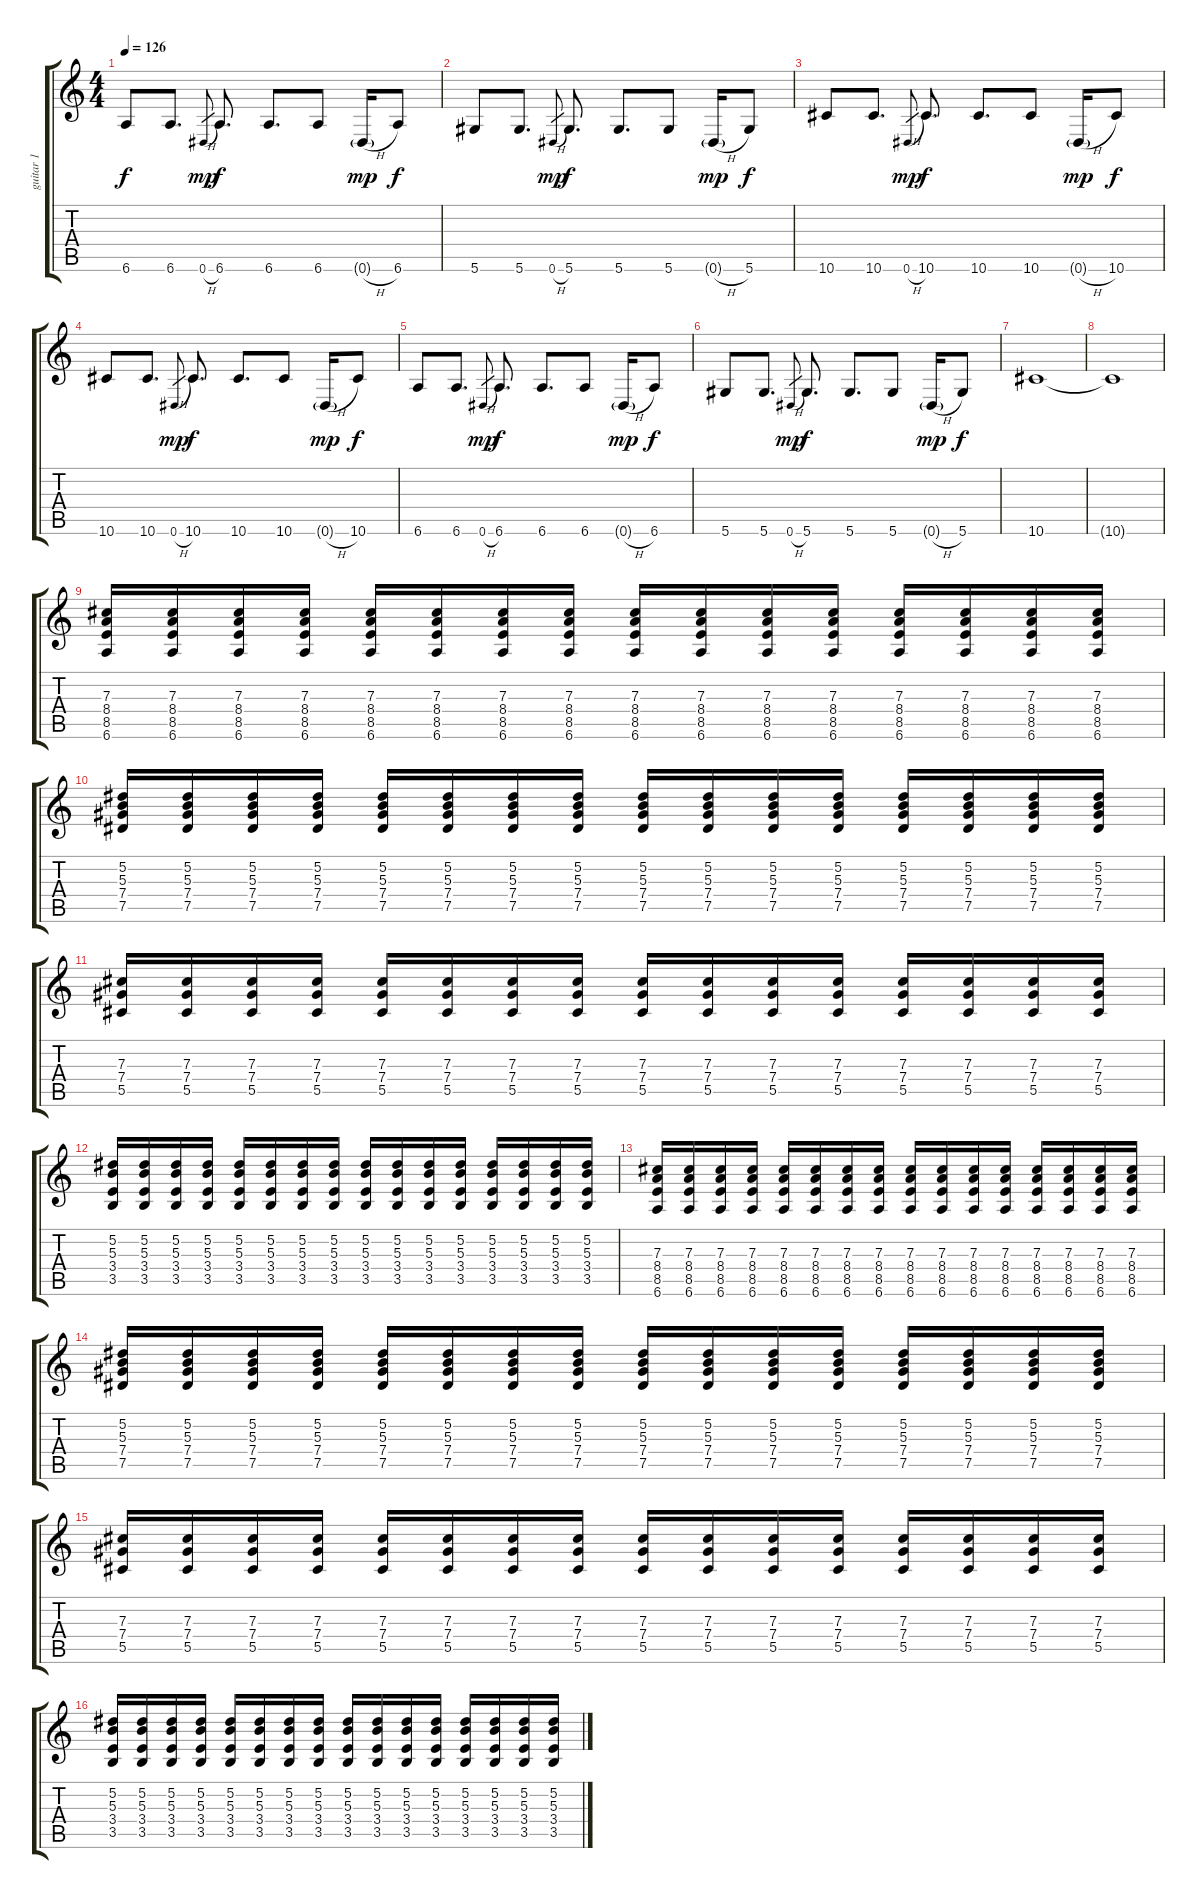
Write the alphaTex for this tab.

\track ("guitar 1" "guitar 1") {instrument overdrivenguitar}
\staff {score tabs}
\tuning (Eb4 Bb3 Gb3 Db3 Ab2 Eb2) {hide}
\ts (4 4)
\tempo 126
\clef g2
\ks c
6.6.8{dy f} 6.6.8{d} 0.6{h}.8{gr dy mp} 6.6.8{d dy f} 6.6.8{d} 6.6.8 0.6{h g}.16{dy mp} 6.6.8{dy f} |
5.6.8 5.6.8{d} 0.6{h}.8{gr dy mp} 5.6.8{d dy f} 5.6.8{d} 5.6.8 0.6{h g}.16{dy mp} 5.6.8{dy f} |
10.6.8 10.6.8{d} 0.6{h}.8{gr dy mp} 10.6.8{d dy f} 10.6.8{d} 10.6.8 0.6{h g}.16{dy mp} 10.6.8{dy f} |
10.6.8 10.6.8{d} 0.6{h}.8{gr dy mp} 10.6.8{d dy f} 10.6.8{d} 10.6.8 0.6{h g}.16{dy mp} 10.6.8{dy f} |
6.6.8 6.6.8{d} 0.6{h}.8{gr dy mp} 6.6.8{d dy f} 6.6.8{d} 6.6.8 0.6{h g}.16{dy mp} 6.6.8{dy f} |
5.6.8 5.6.8{d} 0.6{h}.8{gr dy mp} 5.6.8{d dy f} 5.6.8{d} 5.6.8 0.6{h g}.16{dy mp} 5.6.8{dy f} |
10.6.1 |
10.6{t}.1 |
(7.3 8.4 8.5 6.6).16 (7.3 8.4 8.5 6.6).16 (7.3 8.4 8.5 6.6).16 (7.3 8.4 8.5 6.6).16 (7.3 8.4 8.5 6.6).16 (7.3 8.4 8.5 6.6).16 (7.3 8.4 8.5 6.6).16 (7.3 8.4 8.5 6.6).16 (7.3 8.4 8.5 6.6).16 (7.3 8.4 8.5 6.6).16 (7.3 8.4 8.5 6.6).16 (7.3 8.4 8.5 6.6).16 (7.3 8.4 8.5 6.6).16 (7.3 8.4 8.5 6.6).16 (7.3 8.4 8.5 6.6).16 (7.3 8.4 8.5 6.6).16 |
(5.2 5.3 7.4 7.5).16 (5.2 5.3 7.4 7.5).16 (5.2 5.3 7.4 7.5).16 (5.2 5.3 7.4 7.5).16 (5.2 5.3 7.4 7.5).16 (5.2 5.3 7.4 7.5).16 (5.2 5.3 7.4 7.5).16 (5.2 5.3 7.4 7.5).16 (5.2 5.3 7.4 7.5).16 (5.2 5.3 7.4 7.5).16 (5.2 5.3 7.4 7.5).16 (5.2 5.3 7.4 7.5).16 (5.2 5.3 7.4 7.5).16 (5.2 5.3 7.4 7.5).16 (5.2 5.3 7.4 7.5).16 (5.2 5.3 7.4 7.5).16 |
(7.3 7.4 5.5).16 (7.3 7.4 5.5).16 (7.3 7.4 5.5).16 (7.3 7.4 5.5).16 (7.3 7.4 5.5).16 (7.3 7.4 5.5).16 (7.3 7.4 5.5).16 (7.3 7.4 5.5).16 (7.3 7.4 5.5).16 (7.3 7.4 5.5).16 (7.3 7.4 5.5).16 (7.3 7.4 5.5).16 (7.3 7.4 5.5).16 (7.3 7.4 5.5).16 (7.3 7.4 5.5).16 (7.3 7.4 5.5).16 |
(5.2 5.3 3.4 3.5).16 (5.2 5.3 3.4 3.5).16 (5.2 5.3 3.4 3.5).16 (5.2 5.3 3.4 3.5).16 (5.2 5.3 3.4 3.5).16 (5.2 5.3 3.4 3.5).16 (5.2 5.3 3.4 3.5).16 (5.2 5.3 3.4 3.5).16 (5.2 5.3 3.4 3.5).16 (5.2 5.3 3.4 3.5).16 (5.2 5.3 3.4 3.5).16 (5.2 5.3 3.4 3.5).16 (5.2 5.3 3.4 3.5).16 (5.2 5.3 3.4 3.5).16 (5.2 5.3 3.4 3.5).16 (5.2 5.3 3.4 3.5).16 |
(7.3 8.4 8.5 6.6).16 (7.3 8.4 8.5 6.6).16 (7.3 8.4 8.5 6.6).16 (7.3 8.4 8.5 6.6).16 (7.3 8.4 8.5 6.6).16 (7.3 8.4 8.5 6.6).16 (7.3 8.4 8.5 6.6).16 (7.3 8.4 8.5 6.6).16 (7.3 8.4 8.5 6.6).16 (7.3 8.4 8.5 6.6).16 (7.3 8.4 8.5 6.6).16 (7.3 8.4 8.5 6.6).16 (7.3 8.4 8.5 6.6).16 (7.3 8.4 8.5 6.6).16 (7.3 8.4 8.5 6.6).16 (7.3 8.4 8.5 6.6).16 |
(5.2 5.3 7.4 7.5).16 (5.2 5.3 7.4 7.5).16 (5.2 5.3 7.4 7.5).16 (5.2 5.3 7.4 7.5).16 (5.2 5.3 7.4 7.5).16 (5.2 5.3 7.4 7.5).16 (5.2 5.3 7.4 7.5).16 (5.2 5.3 7.4 7.5).16 (5.2 5.3 7.4 7.5).16 (5.2 5.3 7.4 7.5).16 (5.2 5.3 7.4 7.5).16 (5.2 5.3 7.4 7.5).16 (5.2 5.3 7.4 7.5).16 (5.2 5.3 7.4 7.5).16 (5.2 5.3 7.4 7.5).16 (5.2 5.3 7.4 7.5).16 |
(7.3 7.4 5.5).16 (7.3 7.4 5.5).16 (7.3 7.4 5.5).16 (7.3 7.4 5.5).16 (7.3 7.4 5.5).16 (7.3 7.4 5.5).16 (7.3 7.4 5.5).16 (7.3 7.4 5.5).16 (7.3 7.4 5.5).16 (7.3 7.4 5.5).16 (7.3 7.4 5.5).16 (7.3 7.4 5.5).16 (7.3 7.4 5.5).16 (7.3 7.4 5.5).16 (7.3 7.4 5.5).16 (7.3 7.4 5.5).16 |
(5.2 5.3 3.4 3.5).16 (5.2 5.3 3.4 3.5).16 (5.2 5.3 3.4 3.5).16 (5.2 5.3 3.4 3.5).16 (5.2 5.3 3.4 3.5).16 (5.2 5.3 3.4 3.5).16 (5.2 5.3 3.4 3.5).16 (5.2 5.3 3.4 3.5).16 (5.2 5.3 3.4 3.5).16 (5.2 5.3 3.4 3.5).16 (5.2 5.3 3.4 3.5).16 (5.2 5.3 3.4 3.5).16 (5.2 5.3 3.4 3.5).16 (5.2 5.3 3.4 3.5).16 (5.2 5.3 3.4 3.5).16 (5.2 5.3 3.4 3.5).16
